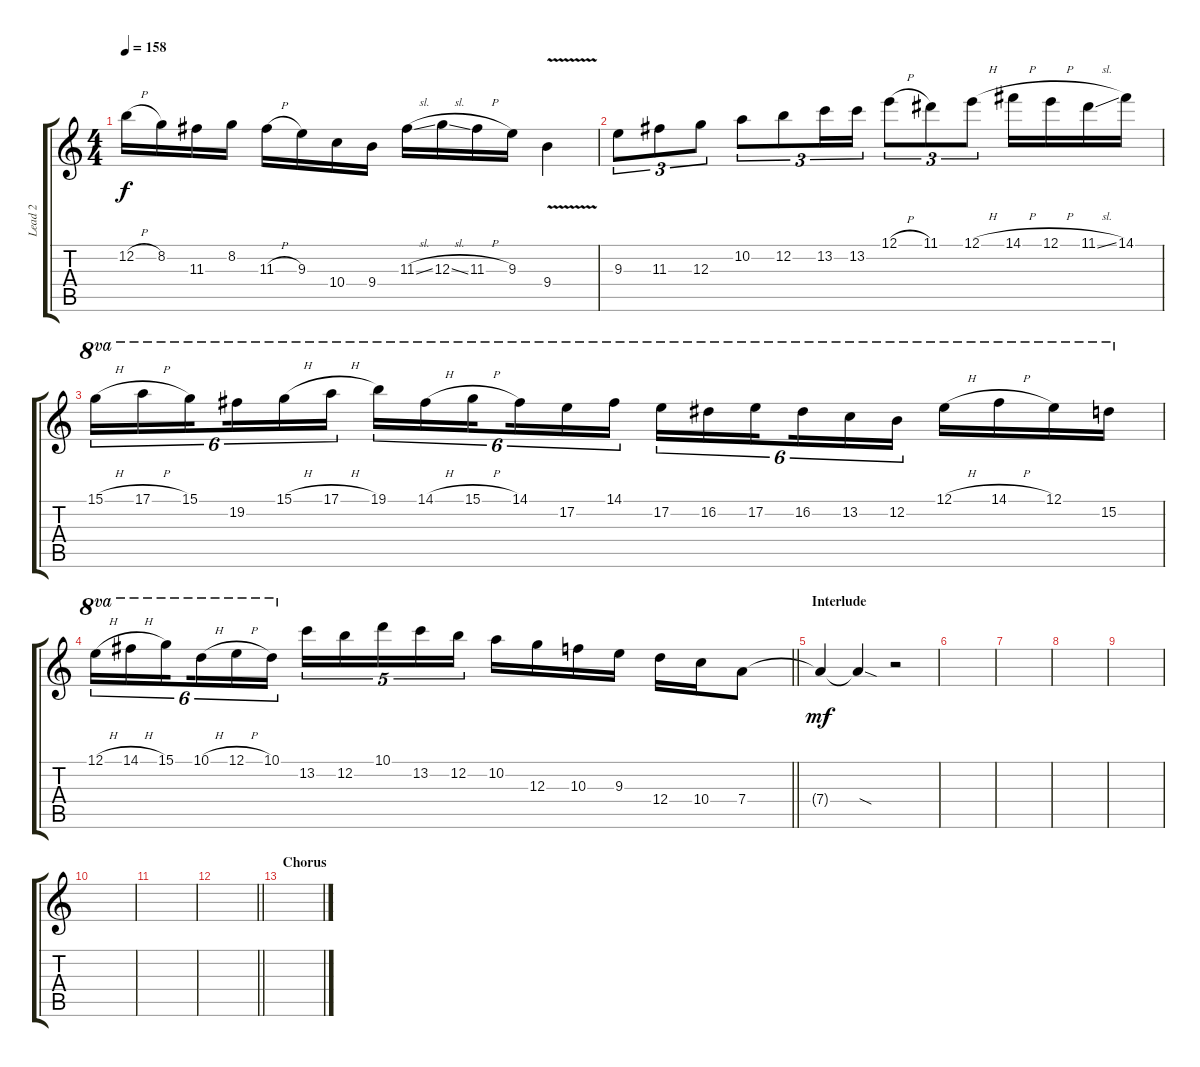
\track ("Lead 2" "Lead 2") {instrument distortionguitar}
\staff {score tabs}
\tuning (E4 B3 G3 D3 A2 E2) {hide}
\ts (4 4)
\tempo 158
\clef g2
\ks c
12.2{h}.16{dy f} 8.2.16 11.3.16 8.2.16 11.3{h}.16 9.3.16 10.4.16 9.4.16 11.3{sl}.16 12.3{sl}.16 11.3{h}.16 9.3.16 9.4{v}.4 |
9.3.8{tu (3 2)} 11.3.8{tu (3 2)} 12.3.8{tu (3 2)} 10.2.8{tu (3 2)} 12.2.8{tu (3 2)} 13.2.16{tu (3 2)} 13.2.16{tu (3 2)} 12.1{h}.8{tu (3 2)} 11.1.8{tu (3 2)} 12.1{h}.8{tu (3 2)} 14.1{h}.16 12.1{h}.16 11.1{sl}.16 14.1.16 |
15.1{h}.16{tu (6 4) ot 8va} 17.1{h}.16{tu (6 4) ot 8va} 15.1.16{tu (6 4) ot 8va beam splitsecondary} 19.2.16{tu (6 4) ot 8va} 15.1{h}.16{tu (6 4) ot 8va} 17.1{h}.16{tu (6 4) ot 8va} 19.1.16{tu (6 4) ot 8va} 14.1{h}.16{tu (6 4) ot 8va} 15.1{h}.16{tu (6 4) ot 8va beam splitsecondary} 14.1.16{tu (6 4) ot 8va} 17.2.16{tu (6 4) ot 8va} 14.1.16{tu (6 4) ot 8va} 17.2.16{tu (6 4) ot 8va} 16.2.16{tu (6 4) ot 8va} 17.2.16{tu (6 4) ot 8va beam splitsecondary} 16.2.16{tu (6 4) ot 8va} 13.2.16{tu (6 4) ot 8va} 12.2.16{tu (6 4) ot 8va} 12.1{h}.16{ot 8va} 14.1{h}.16{ot 8va} 12.1.16{ot 8va} 15.2.16{ot 8va} |
\barLineRight lightlight
12.1{h}.16{tu (6 4) ot 8va} 14.1{h}.16{tu (6 4) ot 8va} 15.1.16{tu (6 4) ot 8va beam splitsecondary} 10.1{h}.16{tu (6 4) ot 8va} 12.1{h}.16{tu (6 4) ot 8va} 10.1.16{tu (6 4) ot 8va} 13.2.16{tu (5 4)} 12.2.16{tu (5 4)} 10.1.16{tu (5 4)} 13.2.16{tu (5 4)} 12.2.16{tu (5 4)} 10.2.16 12.3.16 10.3.16 9.3.16 12.4.16 10.4.16 7.4.8 |
\section ("" "Interlude")
7.4{t}.4{dy mf} 7.4{sod t}.4 r.2 |
|
|
|
|
|
|
\barLineRight lightlight
|
\section ("" "Chorus")
